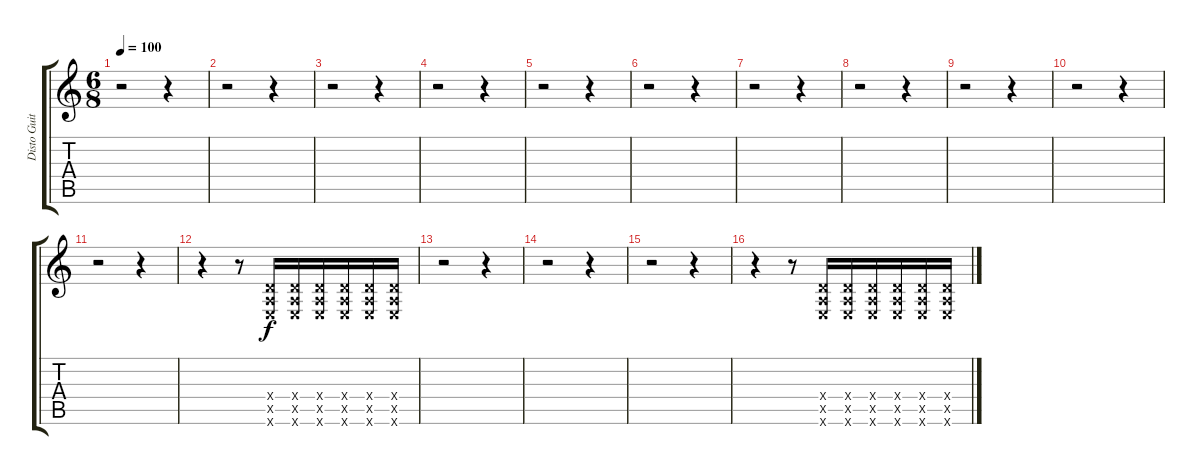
\track ("Disto Guit" "Disto Guit") {instrument distortionguitar}
\staff {score tabs}
\tuning (E4 B3 G3 D3 A2 E2) {hide}
\ts (6 8)
\tempo 100
\clef g2
\ks c
r.2{dy f} r.4 |
r.2 r.4 |
r.2 r.4 |
r.2 r.4 |
r.2 r.4 |
r.2 r.4 |
r.2 r.4 |
r.2 r.4 |
r.2 r.4 |
r.2 r.4 |
r.2 r.4 |
r.4 r.8 (0.4{x} 0.5{x} 0.6{x}).16 (0.4{x} 0.5{x} 0.6{x}).16 (0.4{x} 0.5{x} 0.6{x}).16 (0.4{x} 0.5{x} 0.6{x}).16 (0.4{x} 0.5{x} 0.6{x}).16 (0.4{x} 0.5{x} 0.6{x}).16 |
r.2 r.4 |
r.2 r.4 |
r.2 r.4 |
r.4 r.8 (0.4{x} 0.5{x} 0.6{x}).16 (0.4{x} 0.5{x} 0.6{x}).16 (0.4{x} 0.5{x} 0.6{x}).16 (0.4{x} 0.5{x} 0.6{x}).16 (0.4{x} 0.5{x} 0.6{x}).16 (0.4{x} 0.5{x} 0.6{x}).16
